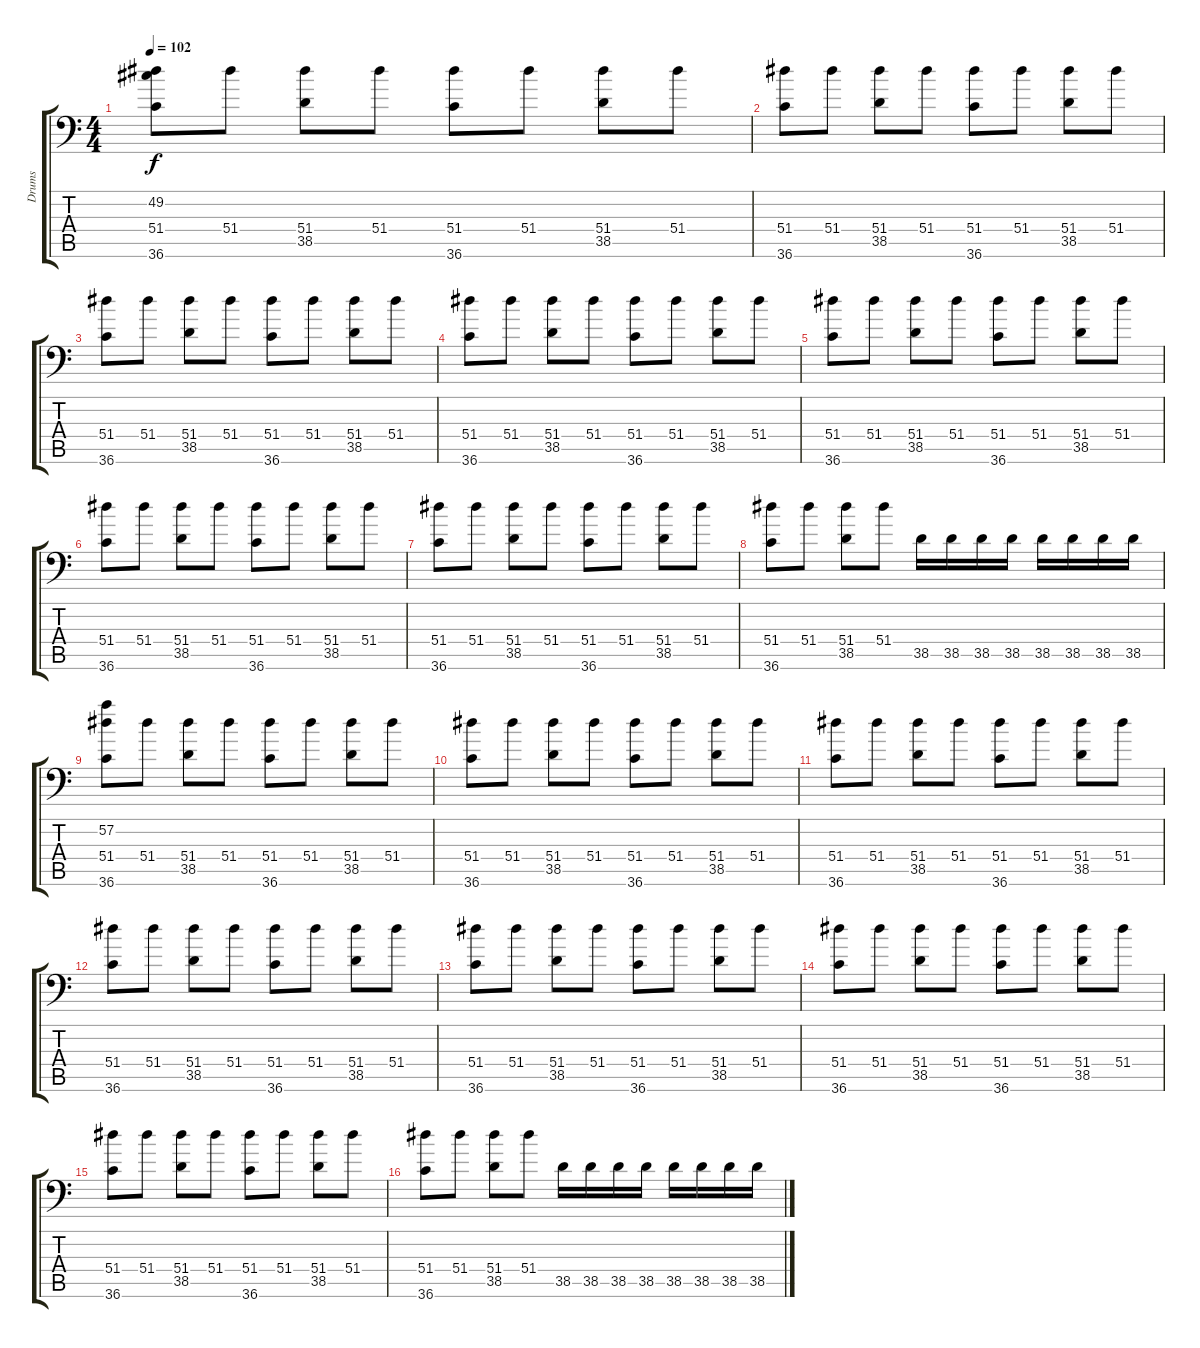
\track ("Drums " "Drums ") {instrument acousticgrandpiano}
\staff {score tabs}
\tuning (C-1 C-1 C-1 C-1 C-1 C-1) {hide}
\ts (4 4)
\tempo 102
\clef f4
\ks c
(49.2 51.4 36.6).8{dy f} 51.4.8 (51.4 38.5).8 51.4.8 (51.4 36.6).8 51.4.8 (51.4 38.5).8 51.4.8 |
(51.4 36.6).8 51.4.8 (51.4 38.5).8 51.4.8 (51.4 36.6).8 51.4.8 (51.4 38.5).8 51.4.8 |
(51.4 36.6).8 51.4.8 (51.4 38.5).8 51.4.8 (51.4 36.6).8 51.4.8 (51.4 38.5).8 51.4.8 |
(51.4 36.6).8 51.4.8 (51.4 38.5).8 51.4.8 (51.4 36.6).8 51.4.8 (51.4 38.5).8 51.4.8 |
(51.4 36.6).8 51.4.8 (51.4 38.5).8 51.4.8 (51.4 36.6).8 51.4.8 (51.4 38.5).8 51.4.8 |
(51.4 36.6).8 51.4.8 (51.4 38.5).8 51.4.8 (51.4 36.6).8 51.4.8 (51.4 38.5).8 51.4.8 |
(51.4 36.6).8 51.4.8 (51.4 38.5).8 51.4.8 (51.4 36.6).8 51.4.8 (51.4 38.5).8 51.4.8 |
(51.4 36.6).8 51.4.8 (51.4 38.5).8 51.4.8 38.5.16 38.5.16 38.5.16 38.5.16 38.5.16 38.5.16 38.5.16 38.5.16 |
(57.2 51.4 36.6).8 51.4.8 (51.4 38.5).8 51.4.8 (51.4 36.6).8 51.4.8 (51.4 38.5).8 51.4.8 |
(51.4 36.6).8 51.4.8 (51.4 38.5).8 51.4.8 (51.4 36.6).8 51.4.8 (51.4 38.5).8 51.4.8 |
(51.4 36.6).8 51.4.8 (51.4 38.5).8 51.4.8 (51.4 36.6).8 51.4.8 (51.4 38.5).8 51.4.8 |
(51.4 36.6).8 51.4.8 (51.4 38.5).8 51.4.8 (51.4 36.6).8 51.4.8 (51.4 38.5).8 51.4.8 |
(51.4 36.6).8 51.4.8 (51.4 38.5).8 51.4.8 (51.4 36.6).8 51.4.8 (51.4 38.5).8 51.4.8 |
(51.4 36.6).8 51.4.8 (51.4 38.5).8 51.4.8 (51.4 36.6).8 51.4.8 (51.4 38.5).8 51.4.8 |
(51.4 36.6).8 51.4.8 (51.4 38.5).8 51.4.8 (51.4 36.6).8 51.4.8 (51.4 38.5).8 51.4.8 |
(51.4 36.6).8 51.4.8 (51.4 38.5).8 51.4.8 38.5.16 38.5.16 38.5.16 38.5.16 38.5.16 38.5.16 38.5.16 38.5.16
